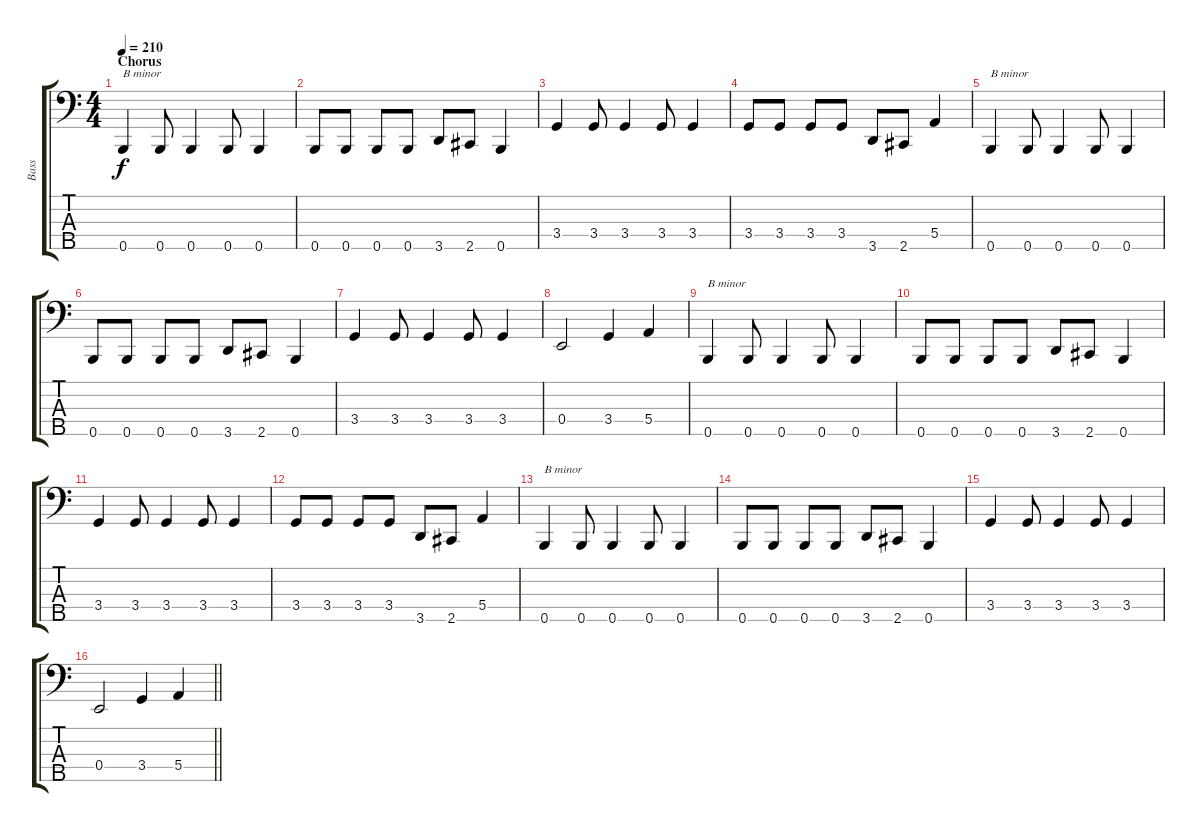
\track ("Bass" "Bass") {instrument electricbassfinger}
\staff {score tabs}
\tuning (G2 D2 A1 E1 B0) {hide}
\ts (4 4)
\section ("" "Chorus")
\tempo 210
\clef f4
\ks c
0.5.4{txt "B minor" dy f} 0.5.8 0.5.4 0.5.8 0.5.4 |
0.5.8 0.5.8 0.5.8 0.5.8 3.5.8 2.5.8 0.5.4 |
3.4.4 3.4.8 3.4.4 3.4.8 3.4.4 |
3.4.8 3.4.8 3.4.8 3.4.8 3.5.8 2.5.8 5.4.4 |
0.5.4{txt "B minor"} 0.5.8 0.5.4 0.5.8 0.5.4 |
0.5.8 0.5.8 0.5.8 0.5.8 3.5.8 2.5.8 0.5.4 |
3.4.4 3.4.8 3.4.4 3.4.8 3.4.4 |
0.4.2 3.4.4 5.4.4 |
0.5.4{txt "B minor"} 0.5.8 0.5.4 0.5.8 0.5.4 |
0.5.8 0.5.8 0.5.8 0.5.8 3.5.8 2.5.8 0.5.4 |
3.4.4 3.4.8 3.4.4 3.4.8 3.4.4 |
3.4.8 3.4.8 3.4.8 3.4.8 3.5.8 2.5.8 5.4.4 |
0.5.4{txt "B minor"} 0.5.8 0.5.4 0.5.8 0.5.4 |
0.5.8 0.5.8 0.5.8 0.5.8 3.5.8 2.5.8 0.5.4 |
3.4.4 3.4.8 3.4.4 3.4.8 3.4.4 |
\barLineRight lightlight
0.4.2 3.4.4 5.4.4
